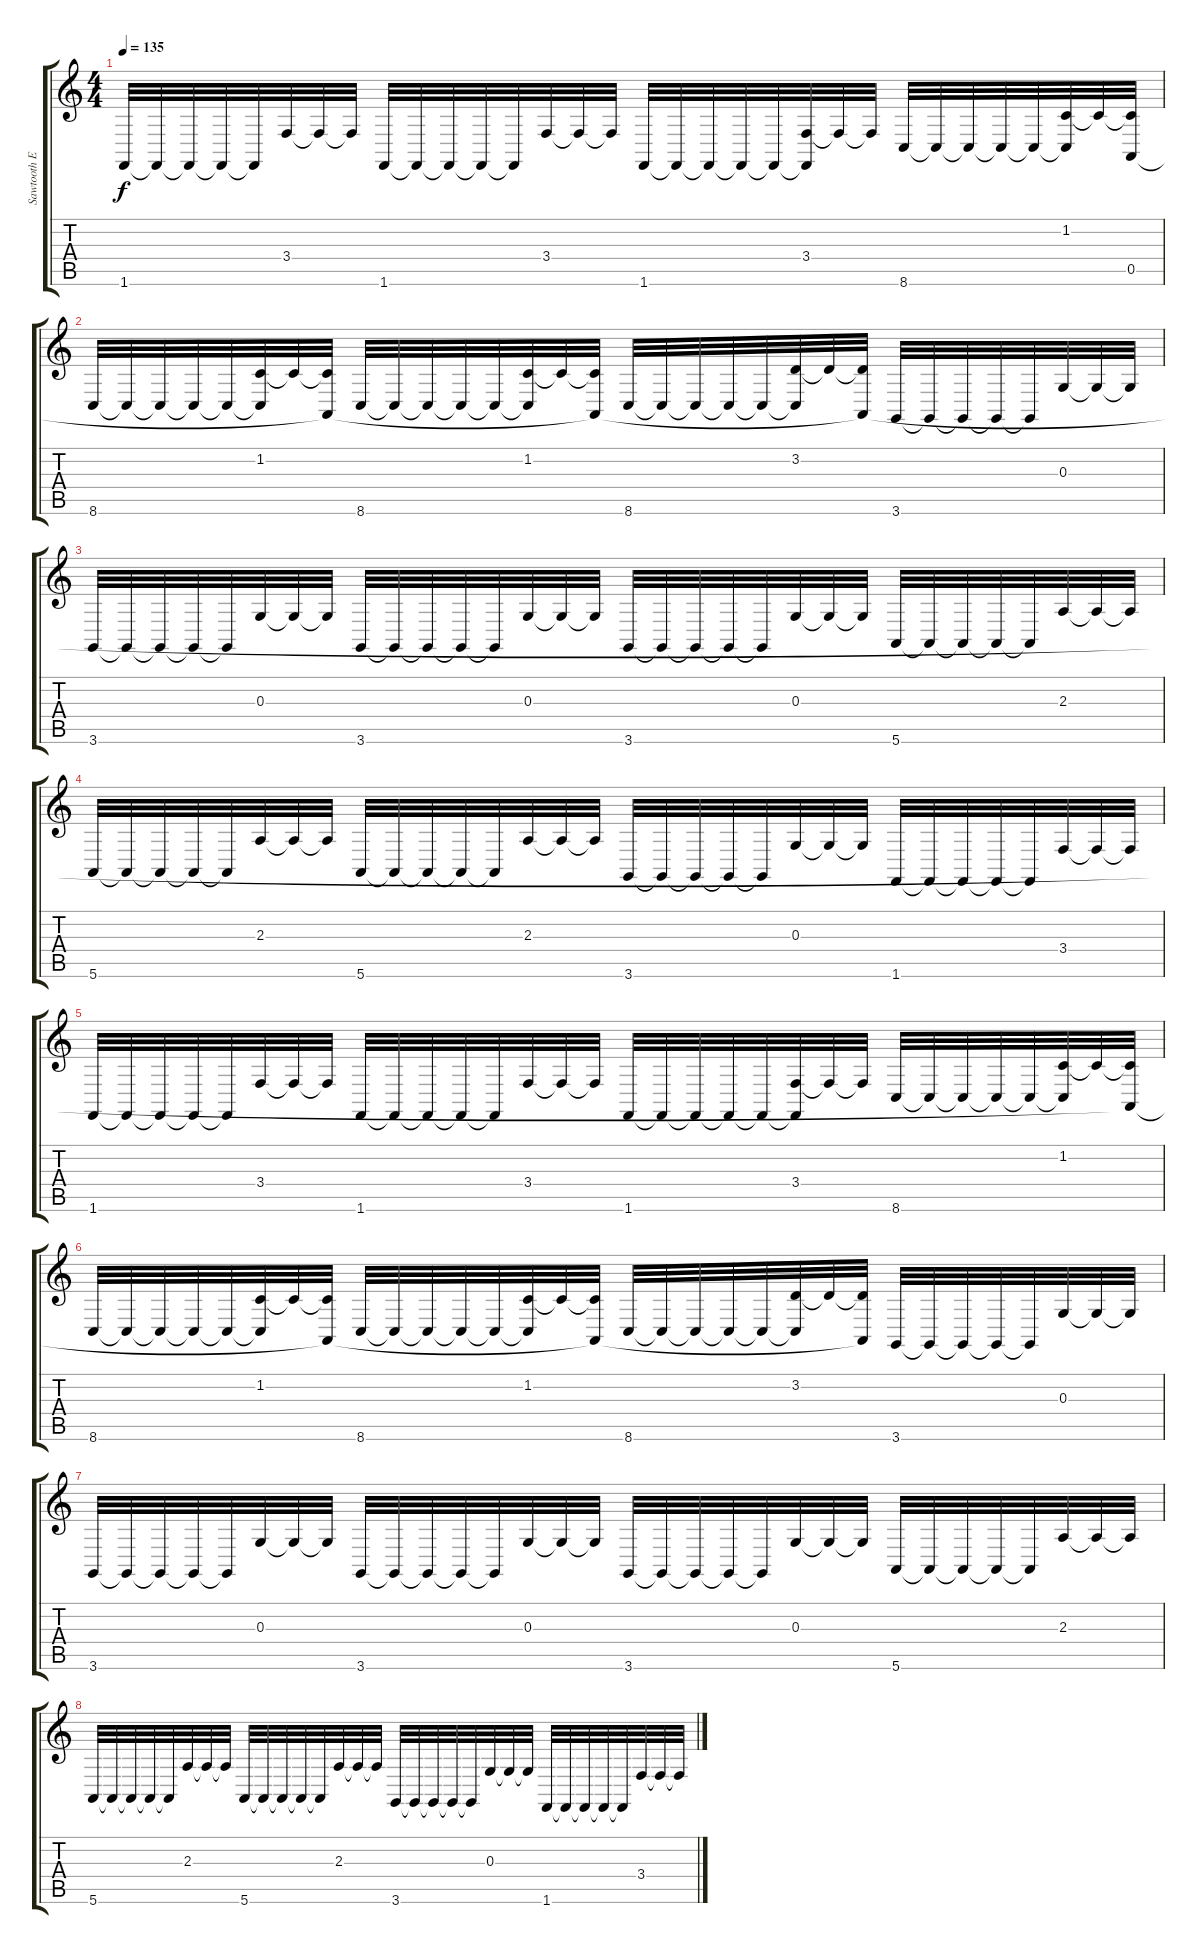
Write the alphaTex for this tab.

\track ("Sawtooth Effect" "Sawtooth E") {instrument lead2sawtooth}
\staff {score tabs}
\tuning (E4 B3 G3 D3 A2 E2) {hide}
\ts (4 4)
\tempo 135
\clef g2
\ks c
1.6.32{dy f} 1.6{t}.32 1.6{t}.32 1.6{t}.32 1.6{t}.32 3.4.32 3.4{t}.32 3.4{t}.32 1.6.32 1.6{t}.32 1.6{t}.32 1.6{t}.32 1.6{t}.32 3.4.32 3.4{t}.32 3.4{t}.32 1.6.32 1.6{t}.32 1.6{t}.32 1.6{t}.32 1.6{t}.32 (3.4 1.6{t}).32 3.4{t}.32 3.4{t}.32 8.6.32 8.6{t}.32 8.6{t}.32 8.6{t}.32 8.6{t}.32 (1.2 8.6{t}).32 1.2{t}.32 (1.2{t} 0.5{t}).32 |
8.6.32 8.6{t}.32 8.6{t}.32 8.6{t}.32 8.6{t}.32 (1.2 8.6{t}).32 1.2{t}.32 (1.2{t} 0.5{t}).32 8.6.32 8.6{t}.32 8.6{t}.32 8.6{t}.32 8.6{t}.32 (1.2 8.6{t}).32 1.2{t}.32 (1.2{t} 0.5{t}).32 8.6.32 8.6{t}.32 8.6{t}.32 8.6{t}.32 8.6{t}.32 (3.2 8.6{t}).32 3.2{t}.32 (3.2{t} 0.5{t}).32 3.6.32 3.6{t}.32 3.6{t}.32 3.6{t}.32 3.6{t}.32 0.3.32 0.3{t}.32 0.3{t}.32 |
3.6.32 3.6{t}.32 3.6{t}.32 3.6{t}.32 3.6{t}.32 0.3.32 0.3{t}.32 0.3{t}.32 3.6.32 3.6{t}.32 3.6{t}.32 3.6{t}.32 3.6{t}.32 0.3.32 0.3{t}.32 0.3{t}.32 3.6.32 3.6{t}.32 3.6{t}.32 3.6{t}.32 3.6{t}.32 0.3.32 0.3{t}.32 0.3{t}.32 5.6.32 5.6{t}.32 5.6{t}.32 5.6{t}.32 5.6{t}.32 2.3.32 2.3{t}.32 2.3{t}.32 |
5.6.32 5.6{t}.32 5.6{t}.32 5.6{t}.32 5.6{t}.32 2.3.32 2.3{t}.32 2.3{t}.32 5.6.32 5.6{t}.32 5.6{t}.32 5.6{t}.32 5.6{t}.32 2.3.32 2.3{t}.32 2.3{t}.32 3.6.32 3.6{t}.32 3.6{t}.32 3.6{t}.32 3.6{t}.32 0.3.32 0.3{t}.32 0.3{t}.32 1.6.32 1.6{t}.32 1.6{t}.32 1.6{t}.32 1.6{t}.32 3.4.32 3.4{t}.32 3.4{t}.32 |
1.6.32 1.6{t}.32 1.6{t}.32 1.6{t}.32 1.6{t}.32 3.4.32 3.4{t}.32 3.4{t}.32 1.6.32 1.6{t}.32 1.6{t}.32 1.6{t}.32 1.6{t}.32 3.4.32 3.4{t}.32 3.4{t}.32 1.6.32 1.6{t}.32 1.6{t}.32 1.6{t}.32 1.6{t}.32 (3.4 1.6{t}).32 3.4{t}.32 3.4{t}.32 8.6.32 8.6{t}.32 8.6{t}.32 8.6{t}.32 8.6{t}.32 (1.2 8.6{t}).32 1.2{t}.32 (1.2{t} 0.5{t}).32 |
8.6.32 8.6{t}.32 8.6{t}.32 8.6{t}.32 8.6{t}.32 (1.2 8.6{t}).32 1.2{t}.32 (1.2{t} 0.5{t}).32 8.6.32 8.6{t}.32 8.6{t}.32 8.6{t}.32 8.6{t}.32 (1.2 8.6{t}).32 1.2{t}.32 (1.2{t} 0.5{t}).32 8.6.32 8.6{t}.32 8.6{t}.32 8.6{t}.32 8.6{t}.32 (3.2 8.6{t}).32 3.2{t}.32 (3.2{t} 0.5{t}).32 3.6.32 3.6{t}.32 3.6{t}.32 3.6{t}.32 3.6{t}.32 0.3.32 0.3{t}.32 0.3{t}.32 |
3.6.32 3.6{t}.32 3.6{t}.32 3.6{t}.32 3.6{t}.32 0.3.32 0.3{t}.32 0.3{t}.32 3.6.32 3.6{t}.32 3.6{t}.32 3.6{t}.32 3.6{t}.32 0.3.32 0.3{t}.32 0.3{t}.32 3.6.32 3.6{t}.32 3.6{t}.32 3.6{t}.32 3.6{t}.32 0.3.32 0.3{t}.32 0.3{t}.32 5.6.32 5.6{t}.32 5.6{t}.32 5.6{t}.32 5.6{t}.32 2.3.32 2.3{t}.32 2.3{t}.32 |
5.6.32 5.6{t}.32 5.6{t}.32 5.6{t}.32 5.6{t}.32 2.3.32 2.3{t}.32 2.3{t}.32 5.6.32 5.6{t}.32 5.6{t}.32 5.6{t}.32 5.6{t}.32 2.3.32 2.3{t}.32 2.3{t}.32 3.6.32 3.6{t}.32 3.6{t}.32 3.6{t}.32 3.6{t}.32 0.3.32 0.3{t}.32 0.3{t}.32 1.6.32 1.6{t}.32 1.6{t}.32 1.6{t}.32 1.6{t}.32 3.4.32 3.4{t}.32 3.4{t}.32
